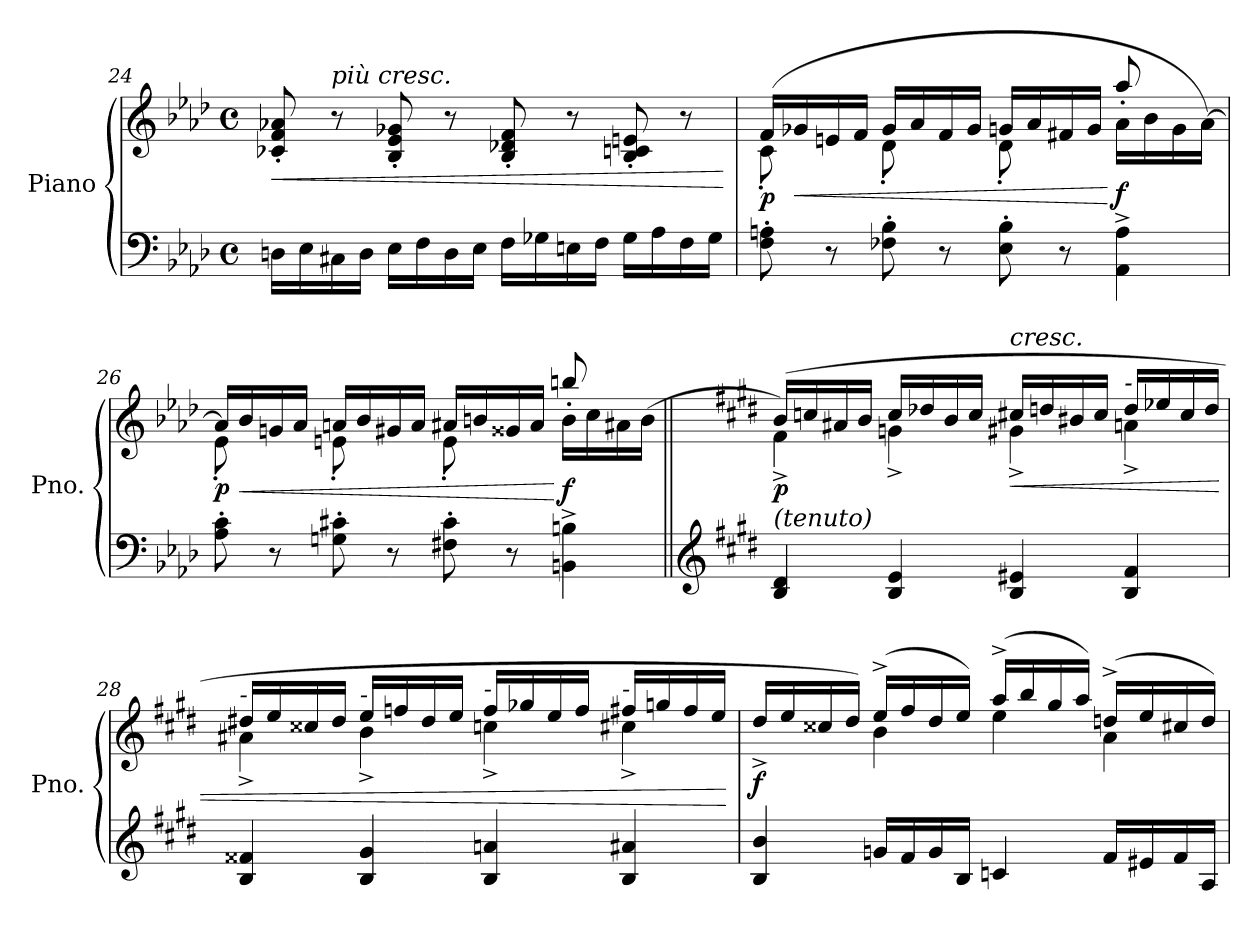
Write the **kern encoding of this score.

**kern	**kern	**dynam
*part1	*part1	*part1
*staff2	*staff1	*staff1/2
*I"Piano	*	*
*I'Pno.	*	*
*clefF4	*clefG2	*
*k[b-e-a-d-]	*k[b-e-a-d-]	*
*M4/4	*M4/4	*
*met(c)	*met(c)	*
=24	=24	=24
!	!	!LO:HP:b
16Dn\LL	8c-X/' 8f/' 8a-X/'	<
16E-\	.	.
!	!LO:TX:a:i:t=più cresc.	!
16C#X\	8r	.
16D\JJ	.	.
16E-\LL	8B-/' 8e-/' 8g-X/'	.
16F\	.	.
16D\	8r	.
16E-\JJ	.	.
16F\LL	8B-/' 8d-X/' 8f/'	.
16G-X\	.	.
16En\	8r	.
16F\JJ	.	.
16G-\LL	8B-/' 8cn/' 8en/'	.
16A-\	.	.
16F\	8r	.
16G-\JJ	.	.
.	.	[
!!LO:LB:g=z
=25	=25	=25
*	*^	*
!	!	!	!LO:DY:b
8F\' 8An\'	(16f/LL	8c'\	p
!	!	!	!LO:HP:b
.	16g-X/	.	<
8r	16en/	8ryy	.
.	16f/JJ	.	.
8F-X\' 8B-\'	16g-/LL	8d-'\	.
.	16a-/	.	.
8r	16f/	8ryy	.
.	16g-/JJ	.	.
8E-\' 8B-\'	16gn/LL	8d-'\	.
.	16a-/	.	.
8r	16f#X/	8ryy	.
.	16g/JJ	.	.
!	!	!	!LO:DY:n=1:b
4AA-\^ 4A\^	16a-\LL	8aa-'/	[ f
.	16b-\	.	.
.	16g\	8ryy	.
.	[16a-\JJ)	.	.
=26	=26	=26	=26
!	!	!	!LO:DY:b
8A-\' 8c\'	16a-/LL]	8e-'\	p
!	!	!	!LO:HP:b
.	16b-/	.	<
8r	16gn/	8ryy	.
.	16a-/JJ	.	.
8Gn\' 8c#X\'	16an/LL	8en'\	.
.	16b-/	.	.
8r	16g#X/	8ryy	.
.	16a/JJ	.	.
8F#X\' 8c#\'	16a#X/LL	8e'\	.
.	16bn/	.	.
8r	16g##X/	8ryy	.
.	16a#/JJ	.	.
!	!	!	!LO:DY:n=1:b
4BBn\^ 4Bn\^	16b\LL	8bbn'/	[ f
.	16cc\	.	.
.	16a#X\	8ryy	.
.	(>16b\JJ	.	.
=27||	=27||	=27||	=27||
*clefG2	*	*	*
*k[f#c#g#d#]	*k[f#c#g#d#]	*	*
!LO:TX:a:i:t=(tenuto)	!	!	!
!	!	!	!LO:DY:b
4B/ 4d#/	(16b/LL)	4f#^\	p
.	16ccn/	.	.
.	16a#X/	.	.
.	16b/JJ	.	.
4B/ 4e/	16cc/LL	4gn^\	.
.	16dd-X/	.	.
.	16b/	.	.
.	16cc/JJ	.	.
!	!LO:TX:a:i:t=cresc.	!	!
!	!	!	!LO:HP:b
4B/ 4e#X/	16cc#X/LL	4g#X^\	<
.	16ddn/	.	.
.	16b#X/	.	.
.	16cc#/JJ	.	.
!	!LO:TX:a:i:t=-	!	!
4B/ 4f#/	16dd/LL	4an^\	.
.	16ee-X/	.	.
.	16cc#/	.	.
.	16dd/JJ	.	.
=28	=28	=28	=28
!	!LO:TX:a:i:t=-	!	!
4B/ 4f##X/	16dd#X/LL	4a#X^\	.
.	16ee/	.	.
.	16cc##X/	.	.
.	16dd#/JJ	.	.
!	!LO:TX:a:i:t=-	!	!
4B/ 4g#/	16ee/LL	4b^\	.
.	16ffn/	.	.
.	16dd#/	.	.
.	16ee/JJ	.	.
!	!LO:TX:a:i:t=-	!	!
4B/ 4an/	16ff/LL	4ccn^\	.
.	16gg-X/	.	.
.	16ee/	.	.
.	16ff/JJ	.	.
!	!LO:TX:a:i:t=-	!	!
4B/ 4a#X/	16ff#X/LL	4cc#X^\	.
.	16ggn/	.	.
.	16ff#/	.	.
.	16ee/JJ	.	.
*	*v	*v	*
.	.	[
!!LO:LB:g=z
=29	=29	=29
*	*^	*
!	!	!	!LO:DY:b
4B/ 4b/	16dd#^/LL	4ryy	f
.	16ee/	.	.
.	16cc##X/	.	.
.	16dd#/JJ)	.	.
16gn/LL	(16ee^/LL	4b\	.
16f#/	16ff#/	.	.
16g/	16dd#/	.	.
16B/JJ	16ee/JJ)	.	.
4cn/	(16aa^/LL	4ee\	.
.	16bb/	.	.
.	16gg#/	.	.
.	16aa/JJ)	.	.
16f#/LL	(16ddn^/LL	4a\	.
16e#X/	16ee/	.	.
16f#/	16cc#X/	.	.
16A/JJ	16dd/JJ)	.	.
*	*v	*v	*
=	=	=
*-	*-	*-
